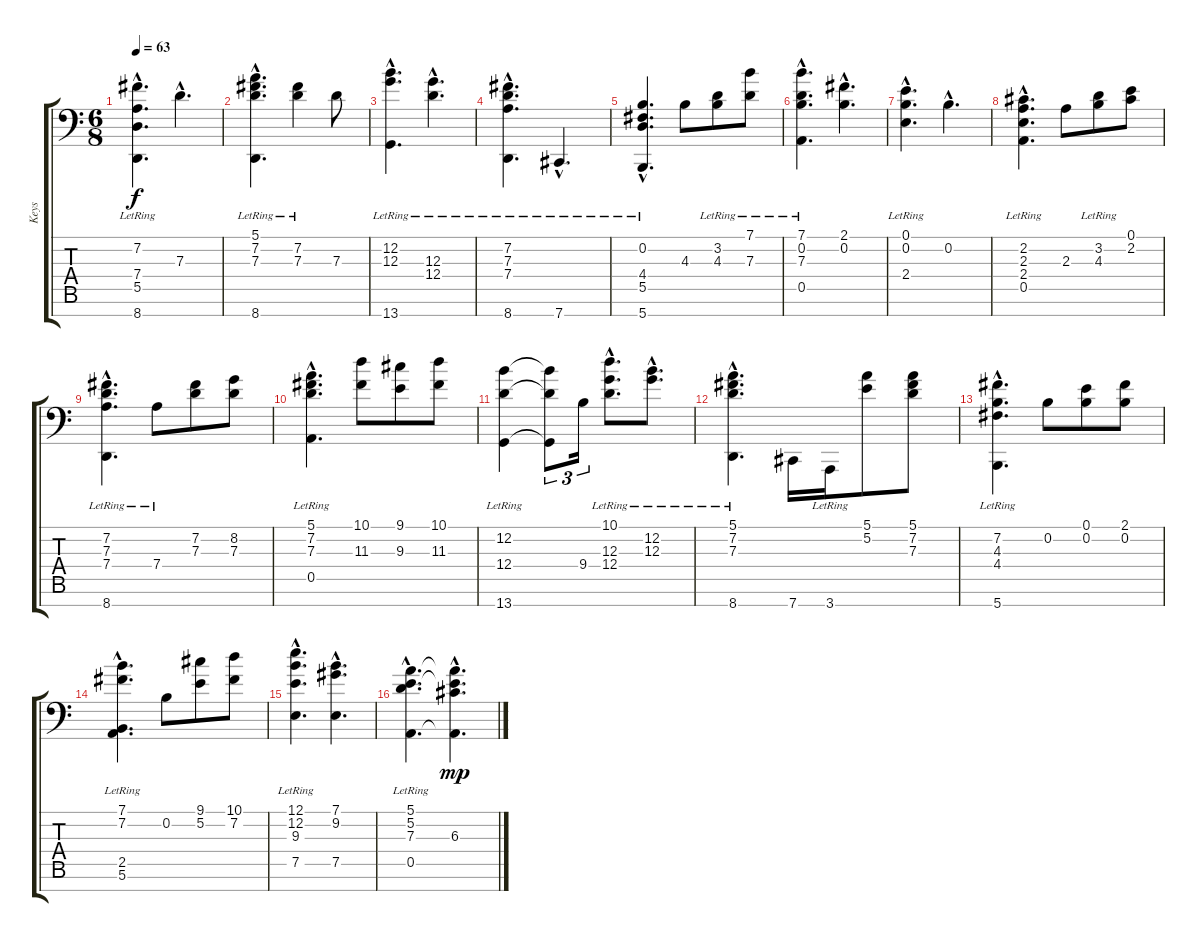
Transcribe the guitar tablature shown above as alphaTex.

\track ("Keys" "Keys") {instrument acousticgrandpiano}
\staff {score tabs}
\tuning (E4 B3 G3 D3 A2 E2 Gb1) {hide}
\ts (6 8)
\tempo 63
\clef f4
\ks c
(7.2{hac lr} 7.4{hac lr} 5.5{hac lr} 8.7{hac lr}).4{d dy f instrument acousticgrandpiano} 7.3{hac}.4{d} |
(5.1{hac lr} 7.2{hac} 7.3{hac} 8.7{hac lr}).4{d} (7.2{lr} 7.3).4 7.3.8 |
(12.2{hac lr} 12.3{hac} 13.7{hac lr}).4{d} (12.3{hac lr} 12.4{hac lr}).4{d} |
(7.2{hac lr} 7.3{hac lr} 7.4{hac lr} 8.7{hac lr}).4{d} 7.7{hac lr}.4{d} |
(0.2{hac lr} 4.4{hac lr} 5.5{hac lr} 5.7{hac lr}).4{d} 4.3.8 (3.2{lr} 4.3).8 (7.1{lr} 7.3{lr}).8 |
(7.1{hac} 0.2{hac} 7.3{hac lr} 0.5{hac lr}).4{d} (2.1{hac} 0.2{hac}).4{d} |
(0.1{hac lr} 0.2{hac} 2.4{hac lr}).4{d} 0.2{hac}.4{d} |
(2.2{hac lr} 2.3{hac} 2.4{hac lr} 0.5{hac lr}).4{d} 2.3.8 (3.2 4.3{lr}).8 (0.1 2.2).8 |
(7.2{hac lr} 7.3{hac lr} 7.4{hac} 8.7{hac lr}).4{d} 7.4{lr}.8 (7.2 7.3).8 (8.2 7.3).8 |
(5.1{hac} 7.2{hac lr} 7.3{hac} 0.5{hac lr}).4{d} (10.1 11.3).8 (9.1 9.3).8 (10.1 11.3).8 |
(12.2{lr} 12.4{lr} 13.7{lr}).4 (12.2{t} 12.4{t} 13.7{t}).8{tu (3 2)} 9.4.16{tu (3 2)} (10.1{hac lr} 12.3{hac lr} 12.4{hac}).8{d} (12.2{hac lr} 12.3{hac}).8{d} |
(5.1{hac lr} 7.2{hac lr} 7.3{hac lr} 8.7{hac lr}).4{d} 7.7.16 3.7{lr}.16 (5.1 5.2).8 (5.1 7.2 7.3).8 |
(7.2{hac lr} 4.3{hac lr} 4.4{hac lr} 5.7{hac lr}).4{d} 0.2.8 (0.1 0.2).8 (2.1 0.2).8 |
(7.1{hac lr} 7.2{hac} 2.5{hac lr} 5.6{hac lr}).4{d} 0.2.8 (9.1 5.2).8 (10.1 7.2).8 |
(12.1{hac} 12.2{hac} 9.3{hac lr} 7.5{hac}).4{d} (7.1{hac} 9.2{hac} 7.5{hac}).4{d} |
(5.1{hac lr} 5.2{hac lr} 7.3{hac} 0.5{hac lr}).4{d} (5.1{hac t} 5.2{hac t} 6.3{hac} 0.5{hac t}).4{d dy mp}
